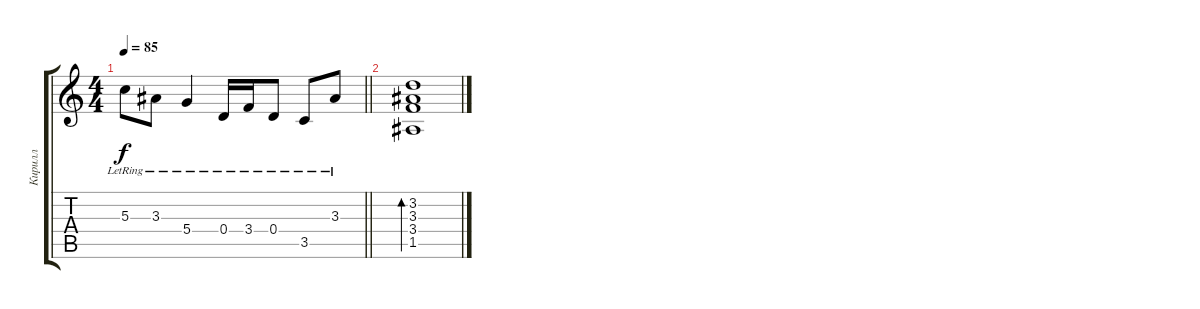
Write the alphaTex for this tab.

\track ("Кирилл" "Кирилл") {instrument electricguitarjazz}
\staff {score tabs}
\tuning (E4 B3 G3 D3 A2 E2) {hide}
\ts (4 4)
\tempo 85
\clef g2
\barLineRight lightlight
\ks c
5.3{lr}.8{dy f} 3.3{lr}.8 5.4{lr}.4 0.4{lr}.16 3.4{lr}.16 0.4{lr}.8 3.5{lr}.8 3.3{lr}.8 |
(3.2 3.3 3.4 1.5).1{bd 60}
